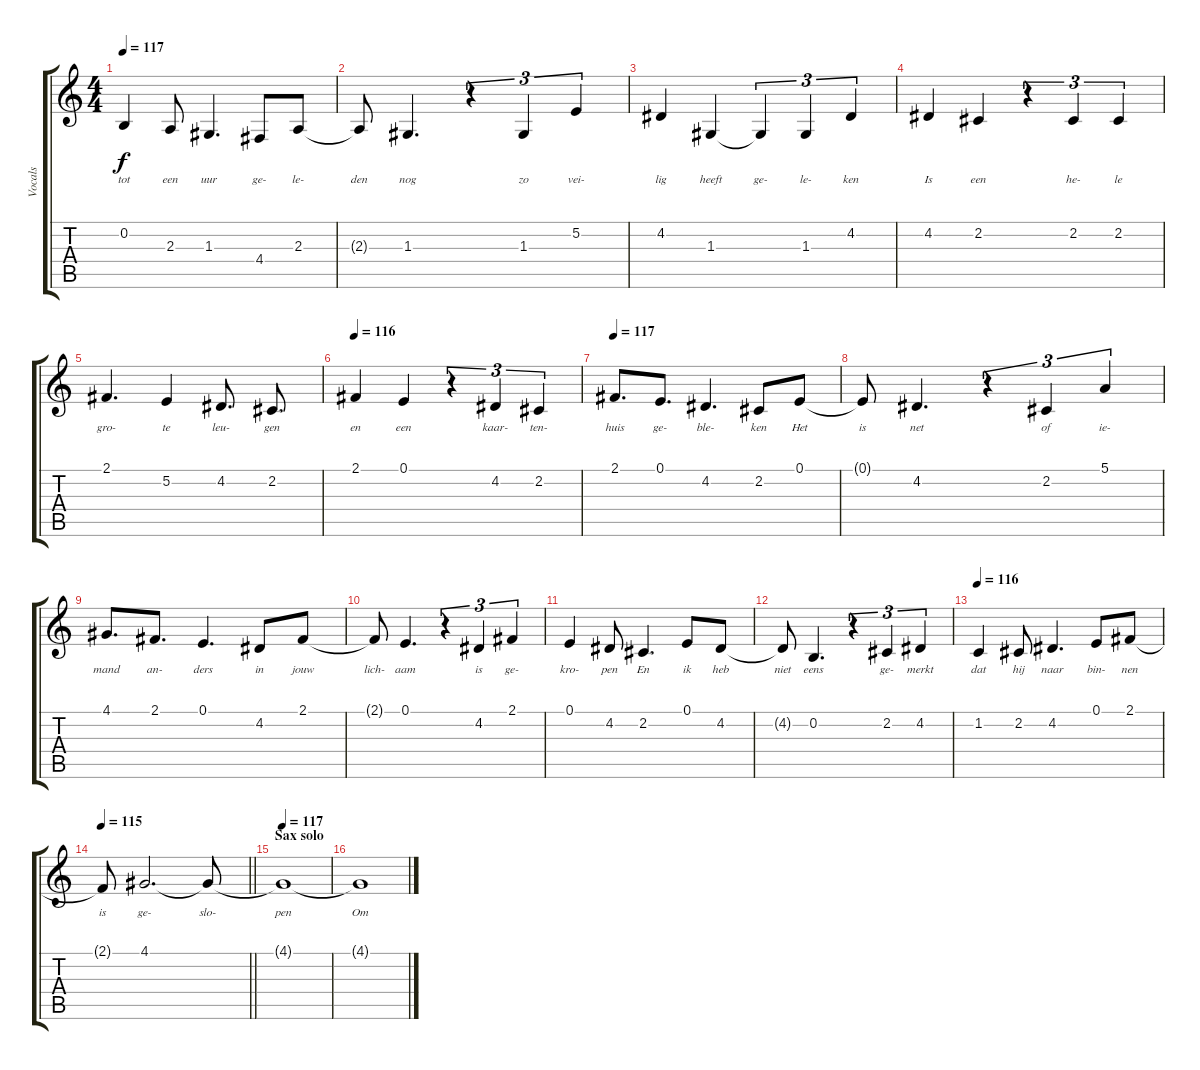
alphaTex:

\track ("Vocals" "Vocals") {instrument oboe}
\staff {score tabs}
\tuning (E4 B3 G3 D3 A2 E2) {hide}
\ts (4 4)
\tempo 117
\clef g2
\ks c
0.2.4{lyrics (0 "tot") lyrics (1 "") lyrics (2 "") lyrics (3 "") lyrics (4 "") dy f} 2.3.8{lyrics (0 "een") lyrics (1 "") lyrics (2 "") lyrics (3 "") lyrics (4 "")} 1.3.4{d lyrics (0 "uur") lyrics (1 "") lyrics (2 "") lyrics (3 "") lyrics (4 "")} 4.4.8{lyrics (0 "ge-") lyrics (1 "") lyrics (2 "") lyrics (3 "") lyrics (4 "")} 2.3.8{lyrics (0 "le-") lyrics (1 "") lyrics (2 "") lyrics (3 "") lyrics (4 "")} |
2.3{t}.8{lyrics (0 "den") lyrics (1 "") lyrics (2 "") lyrics (3 "") lyrics (4 "")} 1.3.4{d lyrics (0 "nog") lyrics (1 "") lyrics (2 "") lyrics (3 "") lyrics (4 "")} r.4{tu (3 2)} 1.3.4{tu (3 2) lyrics (0 "zo") lyrics (1 "") lyrics (2 "") lyrics (3 "") lyrics (4 "")} 5.2.4{tu (3 2) lyrics (0 "vei-") lyrics (1 "") lyrics (2 "") lyrics (3 "") lyrics (4 "")} |
4.2.4{lyrics (0 "lig") lyrics (1 "") lyrics (2 "") lyrics (3 "") lyrics (4 "")} 1.3.4{lyrics (0 "heeft") lyrics (1 "") lyrics (2 "") lyrics (3 "") lyrics (4 "")} 1.3{t}.4{tu (3 2) lyrics (0 "ge-") lyrics (1 "") lyrics (2 "") lyrics (3 "") lyrics (4 "")} 1.3.4{tu (3 2) lyrics (0 "le-") lyrics (1 "") lyrics (2 "") lyrics (3 "") lyrics (4 "")} 4.2.4{tu (3 2) lyrics (0 "ken") lyrics (1 "") lyrics (2 "") lyrics (3 "") lyrics (4 "")} |
4.2.4{lyrics (0 "Is") lyrics (1 "") lyrics (2 "") lyrics (3 "") lyrics (4 "")} 2.2.4{lyrics (0 "een") lyrics (1 "") lyrics (2 "") lyrics (3 "") lyrics (4 "")} r.4{tu (3 2)} 2.2.4{tu (3 2) lyrics (0 "he-") lyrics (1 "") lyrics (2 "") lyrics (3 "") lyrics (4 "")} 2.2.4{tu (3 2) lyrics (0 "le") lyrics (1 "") lyrics (2 "") lyrics (3 "") lyrics (4 "")} |
2.1.4{d lyrics (0 "gro-") lyrics (1 "") lyrics (2 "") lyrics (3 "") lyrics (4 "")} 5.2.4{lyrics (0 "te") lyrics (1 "") lyrics (2 "") lyrics (3 "") lyrics (4 "")} 4.2.8{d lyrics (0 "leu-") lyrics (1 "") lyrics (2 "") lyrics (3 "") lyrics (4 "")} 2.2.8{d lyrics (0 "gen") lyrics (1 "") lyrics (2 "") lyrics (3 "") lyrics (4 "")} |
\tempo 116
2.1.4{lyrics (0 "en") lyrics (1 "") lyrics (2 "") lyrics (3 "") lyrics (4 "")} 0.1.4{lyrics (0 "een") lyrics (1 "") lyrics (2 "") lyrics (3 "") lyrics (4 "")} r.4{tu (3 2)} 4.2.4{tu (3 2) lyrics (0 "kaar-") lyrics (1 "") lyrics (2 "") lyrics (3 "") lyrics (4 "")} 2.2.4{tu (3 2) lyrics (0 "ten-") lyrics (1 "") lyrics (2 "") lyrics (3 "") lyrics (4 "")} |
\tempo 117
2.1.8{d lyrics (0 "huis") lyrics (1 "") lyrics (2 "") lyrics (3 "") lyrics (4 "")} 0.1.8{d lyrics (0 "ge-") lyrics (1 "") lyrics (2 "") lyrics (3 "") lyrics (4 "")} 4.2.4{d lyrics (0 "ble-") lyrics (1 "") lyrics (2 "") lyrics (3 "") lyrics (4 "")} 2.2.8{lyrics (0 "ken") lyrics (1 "") lyrics (2 "") lyrics (3 "") lyrics (4 "")} 0.1.8{lyrics (0 "Het") lyrics (1 "") lyrics (2 "") lyrics (3 "") lyrics (4 "")} |
0.1{t}.8{lyrics (0 "is") lyrics (1 "") lyrics (2 "") lyrics (3 "") lyrics (4 "")} 4.2.4{d lyrics (0 "net") lyrics (1 "") lyrics (2 "") lyrics (3 "") lyrics (4 "")} r.4{tu (3 2)} 2.2.4{tu (3 2) lyrics (0 "of") lyrics (1 "") lyrics (2 "") lyrics (3 "") lyrics (4 "")} 5.1.4{tu (3 2) lyrics (0 "ie-") lyrics (1 "") lyrics (2 "") lyrics (3 "") lyrics (4 "")} |
4.1.8{d lyrics (0 "mand") lyrics (1 "") lyrics (2 "") lyrics (3 "") lyrics (4 "")} 2.1.8{d lyrics (0 "an-") lyrics (1 "") lyrics (2 "") lyrics (3 "") lyrics (4 "")} 0.1.4{d lyrics (0 "ders") lyrics (1 "") lyrics (2 "") lyrics (3 "") lyrics (4 "")} 4.2.8{lyrics (0 "in") lyrics (1 "") lyrics (2 "") lyrics (3 "") lyrics (4 "")} 2.1.8{lyrics (0 "jouw") lyrics (1 "") lyrics (2 "") lyrics (3 "") lyrics (4 "")} |
2.1{t}.8{lyrics (0 "lich-") lyrics (1 "") lyrics (2 "") lyrics (3 "") lyrics (4 "")} 0.1.4{d lyrics (0 "aam") lyrics (1 "") lyrics (2 "") lyrics (3 "") lyrics (4 "")} r.4{tu (3 2)} 4.2.4{tu (3 2) lyrics (0 "is") lyrics (1 "") lyrics (2 "") lyrics (3 "") lyrics (4 "")} 2.1.4{tu (3 2) lyrics (0 "ge-") lyrics (1 "") lyrics (2 "") lyrics (3 "") lyrics (4 "")} |
0.1.4{lyrics (0 "kro-") lyrics (1 "") lyrics (2 "") lyrics (3 "") lyrics (4 "")} 4.2.8{lyrics (0 "pen") lyrics (1 "") lyrics (2 "") lyrics (3 "") lyrics (4 "")} 2.2.4{d lyrics (0 "En") lyrics (1 "") lyrics (2 "") lyrics (3 "") lyrics (4 "")} 0.1.8{lyrics (0 "ik") lyrics (1 "") lyrics (2 "") lyrics (3 "") lyrics (4 "")} 4.2.8{lyrics (0 "heb") lyrics (1 "") lyrics (2 "") lyrics (3 "") lyrics (4 "")} |
4.2{t}.8{lyrics (0 "niet") lyrics (1 "") lyrics (2 "") lyrics (3 "") lyrics (4 "")} 0.2.4{d lyrics (0 "eens") lyrics (1 "") lyrics (2 "") lyrics (3 "") lyrics (4 "")} r.4{tu (3 2)} 2.2.4{tu (3 2) lyrics (0 "ge-") lyrics (1 "") lyrics (2 "") lyrics (3 "") lyrics (4 "")} 4.2.4{tu (3 2) lyrics (0 "merkt") lyrics (1 "") lyrics (2 "") lyrics (3 "") lyrics (4 "")} |
\tempo 116
1.2.4{lyrics (0 "dat") lyrics (1 "") lyrics (2 "") lyrics (3 "") lyrics (4 "")} 2.2.8{lyrics (0 "hij") lyrics (1 "") lyrics (2 "") lyrics (3 "") lyrics (4 "")} 4.2.4{d lyrics (0 "naar") lyrics (1 "") lyrics (2 "") lyrics (3 "") lyrics (4 "")} 0.1.8{lyrics (0 "bin-") lyrics (1 "") lyrics (2 "") lyrics (3 "") lyrics (4 "")} 2.1.8{lyrics (0 "nen") lyrics (1 "") lyrics (2 "") lyrics (3 "") lyrics (4 "")} |
\tempo 115
\barLineRight lightlight
2.1{t}.8{lyrics (0 "is") lyrics (1 "") lyrics (2 "") lyrics (3 "") lyrics (4 "")} 4.1.2{d lyrics (0 "ge-") lyrics (1 "") lyrics (2 "") lyrics (3 "") lyrics (4 "")} 4.1{t}.8{lyrics (0 "slo-") lyrics (1 "") lyrics (2 "") lyrics (3 "") lyrics (4 "") volume 0} |
\section ("" "Sax solo")
\tempo 117
4.1{t}.1{lyrics (0 "pen") lyrics (1 "") lyrics (2 "") lyrics (3 "") lyrics (4 "")} |
4.1{t}.1{lyrics (0 "Om") lyrics (1 "") lyrics (2 "") lyrics (3 "") lyrics (4 "")}
